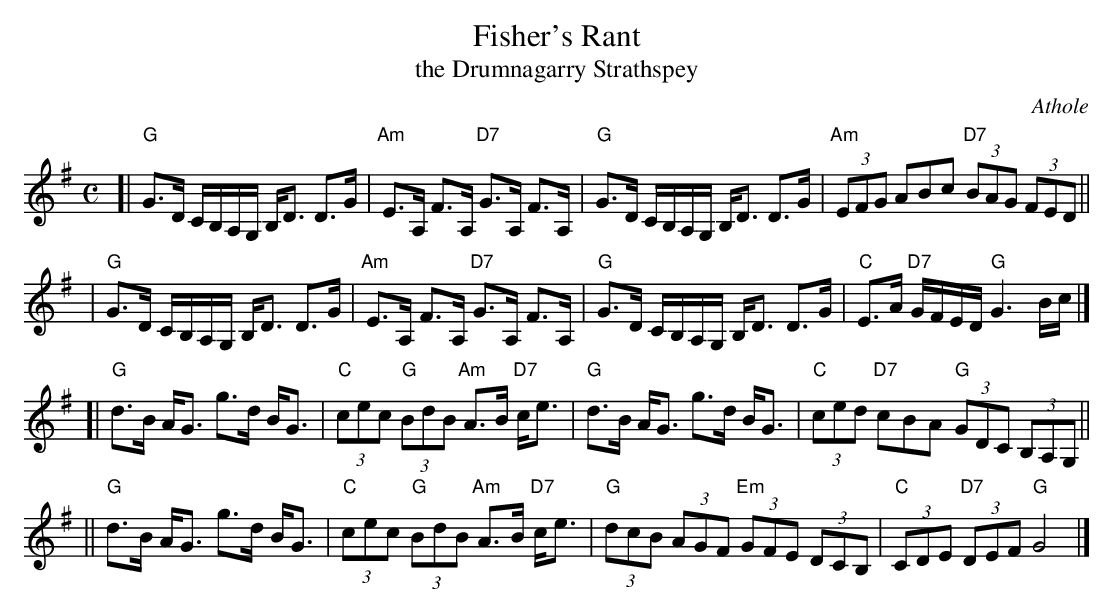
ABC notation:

X:1
T: Fisher's Rant
T: the Drumnagarry Strathspey
O: Athole
M: C
L: 1/8
K: G
[| "G"G>D C/B,/A,/G,/ B,<D D>G | "Am"E>A, F>A, "D7"G>A, F>A, | "G"G>D C/B,/A,/G,/ B,<D D>G | "Am"(3EFG ABc "D7"(3BAG (3FED ||
| "G"G>D C/B,/A,/G,/ B,<D D>G | "Am"E>A, F>A, "D7"G>A, F>A, | "G"G>D C/B,/A,/G,/ B,<D D>G | "C"E>A "D7"G/F/E/D/ "G"G3B/c/ |]
[| "G"d>B A<G g>d B<G |  "C"(3cec "G"(3BdB "Am"A>B "D7"c<e | "G"d>B A<G g>d B<G | "C"(3ced "D7"cBA "G"(3GDC (3B,A,G, ||
|| "G"d>B A<G g>d B<G |  "C"(3cec "G"(3BdB "Am"A>B "D7"c<e | "G"(3dcB (3AGF "Em"(3GFE (3DCB, |  "C"(3CDE "D7"(3DEF "G"G4 |]
